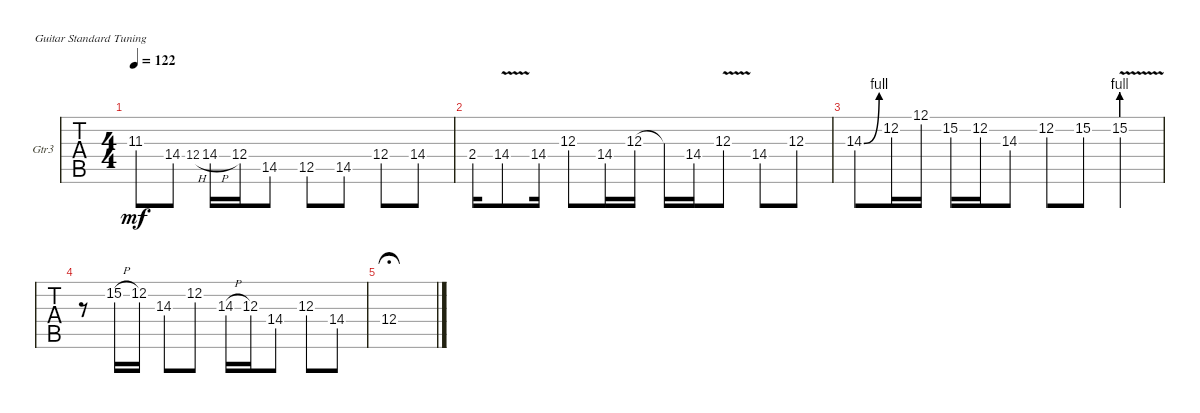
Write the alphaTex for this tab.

\bracketExtendMode groupsimilarinstruments
\firstSystemTrackNameOrientation horizontal
\otherSystemsTrackNameOrientation horizontal
\track ("Electric Guitar dist" "Gtr3") {instrument distortionguitar}
\staff {tabs}
\tuning (E4 B3 G3 D3 A2 E2)
\ts (4 4)
\tempo 122
\clef g2
\scale
0.333333
\ks c
11.3.8{dy mf} 14.4.8 12.4{h}.8{gr} 14.4{h}.16 12.4.16 14.5.8 12.5.8 14.5.8 12.4.8 14.4.8 |
\scale
0.333333 2.4.16 14.4{v}.8 14.4.16 12.3.8 14.4.16 12.3.16 12.3{t}.16 14.4.16 12.3{v}.8 14.4.8 12.3.8 |
\scale
0.333333 14.3{be (bend 0 0 15 4)}.8 12.2.16 12.1.16 15.2.16 12.2.16 14.3{st}.8 12.2{st}.8 15.2{st}.8 15.2{be (prebend 0 4 60 4) v}.4 |
\scale
0.333333 r.8 15.2{h}.16 12.2.16 14.3.8 12.2.8 14.3{h}.16 12.3.16 14.4.8 12.3.8 14.4.8 |
\scale
0.333333 12.4.1{fermata (medium 0.5)}
